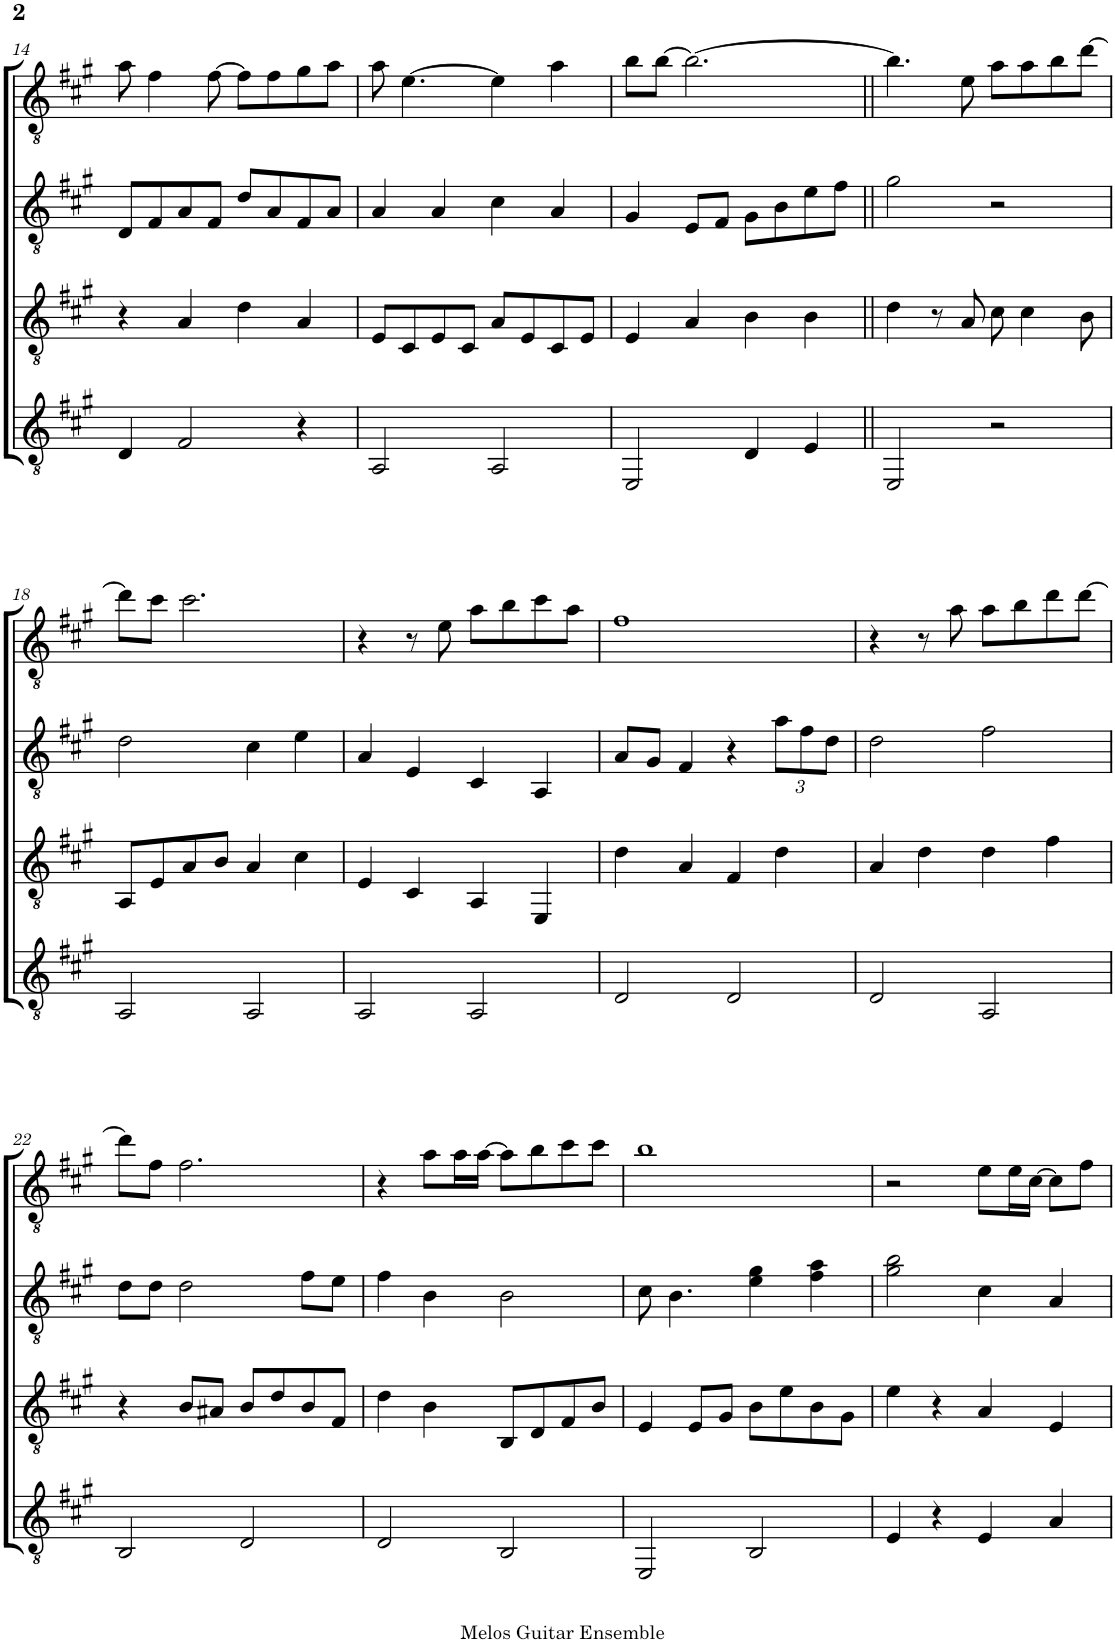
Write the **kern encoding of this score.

**kern	**kern	**kern	**kern
*part4	*part3	*part2	*part1
*staff4	*staff3	*staff2	*staff1
*I"Gt-4	*I"Gt-3	*I"Gt-2	*I"Gt-1
!!LO:PB:g=z
*clefGv2	*clefGv2	*clefGv2	*clefGv2
*k[f#c#g#]	*k[f#c#g#]	*k[f#c#g#]	*k[f#c#g#]
*M4/4	*M4/4	*M4/4	*M4/4
=14	=14	=14	=14
4D/	4r	8D/L	8a\
.	.	8F#/	4f#\
2F#/	4A/	8A/	.
.	.	8F#/J	[8f#\
.	4d\	8d/L	8f#\L]
.	.	8A/	8f#\
4r	4A/	8F#/	8g#\
.	.	8A/J	8a\J
=15	=15	=15	=15
2AA/	8E/L	4A/	8a\
.	8C#/	.	[4.e\
.	8E/	4A/	.
.	8C#/J	.	.
2AA/	8A/L	4c#\	4e\]
.	8E/	.	.
.	8C#/	4A/	4a\
.	8E/J	.	.
=16	=16	=16	=16
2EE/	4E/	4G#/	8b\L
.	.	.	[8b\J
.	4A/	8E/L	2.b\_
.	.	8F#/J	.
4D/	4B\	8G#\L	.
.	.	8B\	.
4E/	4B\	8e\	.
.	.	8f#\J	.
=17||	=17||	=17||	=17||
2EE/	4d\	2g#\	4.b\]
.	8r	.	.
.	8A/	.	8e\
2r	8c#\	2r	8a\L
.	4c#\	.	8a\
.	.	.	8b\
.	8B\	.	[8dd\J
!!LO:LB:g=z
=18	=18	=18	=18
2AA/	8AA/L	2d\	8dd\L]
.	8E/	.	8cc#\J
.	8A/	.	2.cc#\
.	8B/J	.	.
2AA/	4A/	4c#\	.
.	4c#\	4e\	.
=19	=19	=19	=19
2AA/	4E/	4A/	4r
.	4C#/	4E/	8r
.	.	.	8e\
2AA/	4AA/	4C#/	8a\L
.	.	.	8b\
.	4EE/	4AA/	8cc#\
.	.	.	8a\J
=20	=20	=20	=20
2D/	4d\	8A/L	1f#
.	.	8G#/J	.
.	4A/	4F#/	.
2D/	4F#/	4r	.
*	*	*Xbrackettup	*
.	4d\	12a\L	.
.	.	12f#\	.
.	.	12d\J	.
=21	=21	=21	=21
2D/	4A/	2d\	4r
.	4d\	.	8r
.	.	.	8a\
2AA/	4d\	2f#\	8a\L
.	.	.	8b\
.	4f#\	.	8dd\
.	.	.	[8dd\J
!!LO:LB:g=z
=22	=22	=22	=22
2BB/	4r	8d\L	8dd\L]
.	.	8d\J	8f#\J
.	8B/L	2d\	2.f#\
.	8A#X/J	.	.
2D/	8B/L	.	.
.	8d/	.	.
.	8B/	8f#\L	.
.	8F#/J	8e\J	.
=23	=23	=23	=23
2D/	4d\	4f#\	4r
.	4B\	4B\	8a\L
.	.	.	16a\L
.	.	.	[16a\JJ
2BB/	8BB/L	2B\	8a\L]
.	8D/	.	8b\
.	8F#/	.	8cc#\
.	8B/J	.	8cc#\J
=24	=24	=24	=24
2EE/	4E/	8c#\	1b
.	.	4.B\	.
.	8E/L	.	.
.	8G#/J	.	.
2BB/	8B\L	4e\ 4g#\	.
.	8e\	.	.
.	8B\	4f#\ 4a\	.
.	8G#\J	.	.
=25	=25	=25	=25
4E/	4e\	2g#\ 2b\	2r
4r	4r	.	.
4E/	4A/	4c#\	8e\L
.	.	.	16e\L
.	.	.	[16c#\JJ
4A/	4E/	4A/	8c#\L]
.	.	.	8f#\J
=	=	=	=
*-	*-	*-	*-
